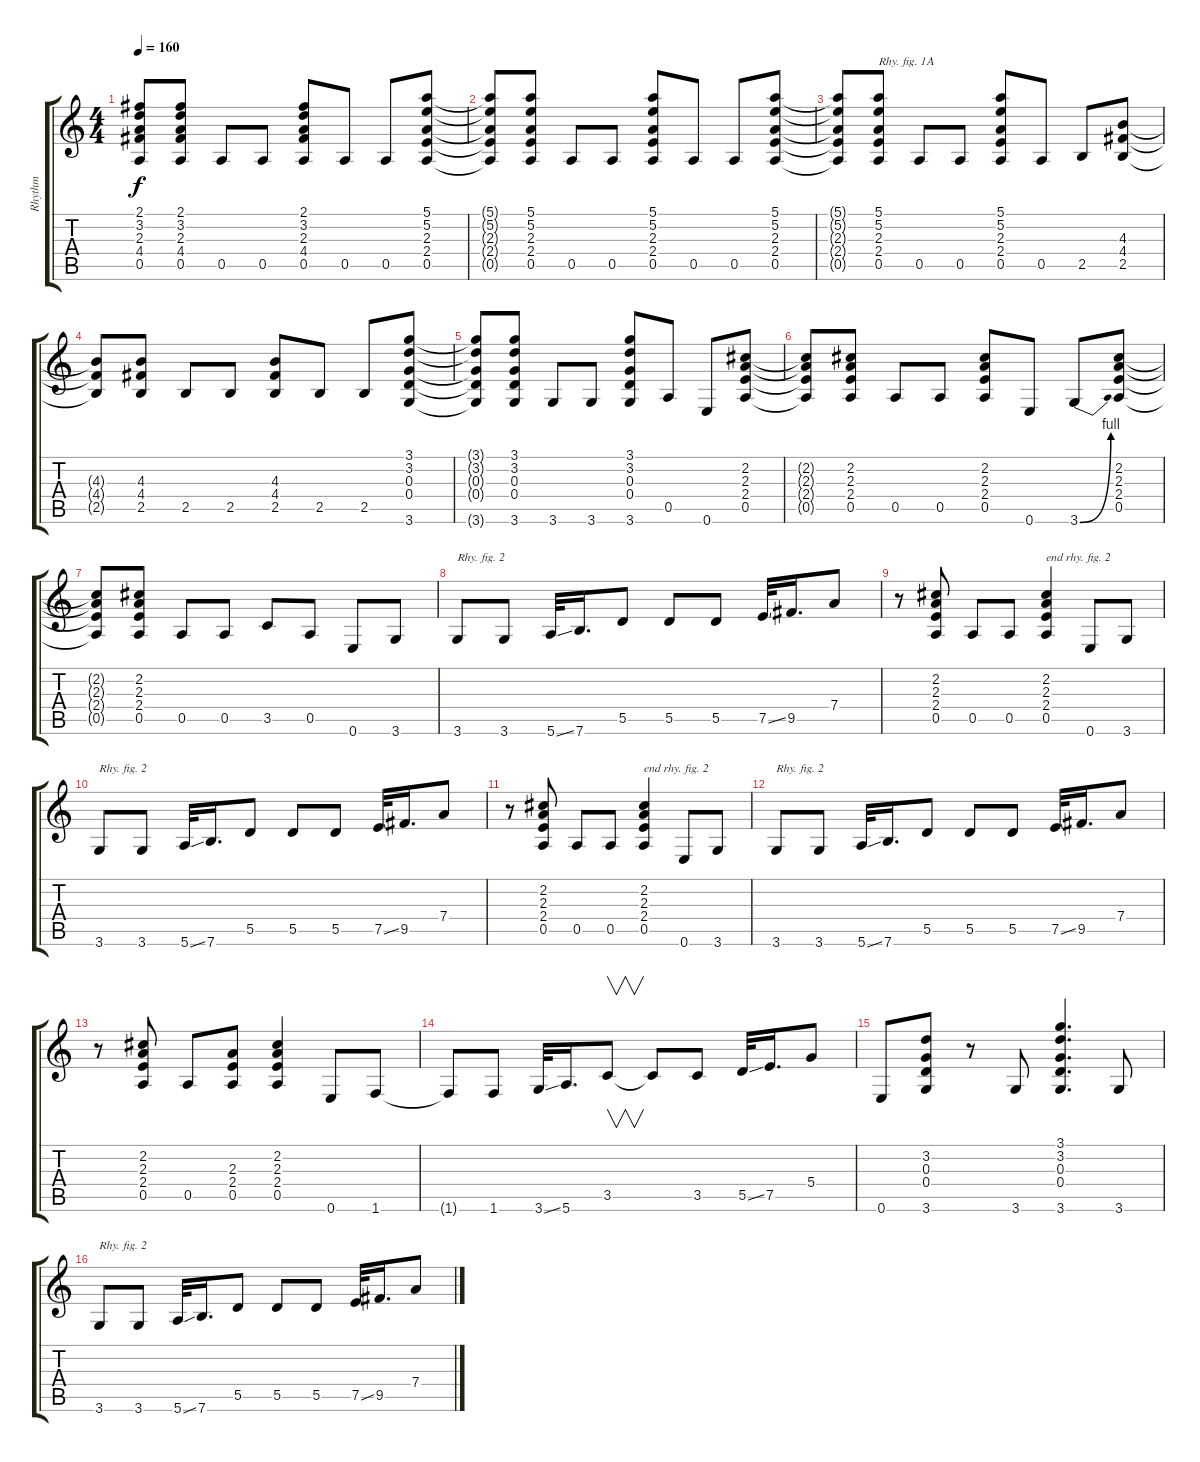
\track ("Rhythm" "Rhythm") {instrument overdrivenguitar}
\staff {score tabs}
\tuning (E4 B3 G3 D3 A2 E2) {hide}
\ts (4 4)
\tempo 160
\clef g2
\ks c
(2.1{t} 3.2{t} 2.3{t} 4.4{t} 0.5{t}).8{dy f} (2.1 3.2 2.3 4.4 0.5).8 0.5.8 0.5.8 (2.1 3.2 2.3 4.4 0.5).8 0.5.8 0.5.8 (5.1 5.2 2.3 2.4 0.5).8 |
(5.1{t} 5.2{t} 2.3{t} 2.4{t} 0.5{t}).8 (5.1 5.2 2.3 2.4 0.5).8 0.5.8 0.5.8 (5.1 5.2 2.3 2.4 0.5).8 0.5.8 0.5.8 (5.1 5.2 2.3 2.4 0.5).8 |
(5.1{t} 5.2{t} 2.3{t} 2.4{t} 0.5{t}).8 (5.1 5.2 2.3 2.4 0.5).8{txt "Rhy. fig. 1A"} 0.5.8 0.5.8 (5.1 5.2 2.3 2.4 0.5).8 0.5.8 2.5.8 (4.3 4.4 2.5).8 |
(4.3{t} 4.4{t} 2.5{t}).8 (4.3 4.4 2.5).8 2.5.8 2.5.8 (4.3 4.4 2.5).8 2.5.8 2.5.8 (3.1 3.2 0.3 0.4 3.6).8 |
(3.1{t} 3.2{t} 0.3{t} 0.4{t} 3.6{t}).8 (3.1 3.2 0.3 0.4 3.6).8 3.6.8 3.6.8 (3.1 3.2 0.3 0.4 3.6).8 0.5.8 0.6.8 (2.2 2.3 2.4 0.5).8 |
(2.2{t} 2.3{t} 2.4{t} 0.5{t}).8 (2.2 2.3 2.4 0.5).8 0.5.8 0.5.8 (2.2 2.3 2.4 0.5).8 0.6.8 3.6{be (bend 0 0 60 4)}.8 (2.2 2.3 2.4 0.5).8 |
(2.2{t} 2.3{t} 2.4{t} 0.5{t}).8 (2.2 2.3 2.4 0.5).8 0.5.8 0.5.8 3.5.8 0.5.8 0.6.8 3.6.8 |
3.6.8{txt "Rhy. fig. 2"} 3.6.8 5.6{ss}.32 7.6.16{d} 5.5.8 5.5.8 5.5.8 7.5{ss}.32 9.5.16{d} 7.4.8 |
r.8 (2.2 2.3 2.4 0.5).8 0.5.8 0.5.8 (2.2 2.3 2.4 0.5).4{txt "end rhy. fig. 2"} 0.6.8 3.6.8 |
3.6.8{txt "Rhy. fig. 2"} 3.6.8 5.6{ss}.32 7.6.16{d} 5.5.8 5.5.8 5.5.8 7.5{ss}.32 9.5.16{d} 7.4.8 |
r.8 (2.2 2.3 2.4 0.5).8 0.5.8 0.5.8 (2.2 2.3 2.4 0.5).4{txt "end rhy. fig. 2"} 0.6.8 3.6.8 |
3.6.8{txt "Rhy. fig. 2"} 3.6.8 5.6{ss}.32 7.6.16{d} 5.5.8 5.5.8 5.5.8 7.5{ss}.32 9.5.16{d} 7.4.8 |
r.8 (2.2 2.3 2.4 0.5).8 0.5.8 (2.3 2.4 0.5).8 (2.2 2.3 2.4 0.5).4 0.6.8 1.6.8 |
1.6{t}.8 1.6.8 3.6{ss}.32 5.6.16{d} 3.5.8{v} 3.5{t}.8 3.5.8 5.5{ss}.32 7.5.16{d} 5.4.8 |
0.6.8 (3.2 0.3 0.4 3.6).8 r.8 3.6.8 (3.1 3.2 0.3 0.4 3.6).4{d} 3.6.8 |
3.6.8{txt "Rhy. fig. 2"} 3.6.8 5.6{ss}.32 7.6.16{d} 5.5.8 5.5.8 5.5.8 7.5{ss}.32 9.5.16{d} 7.4.8
